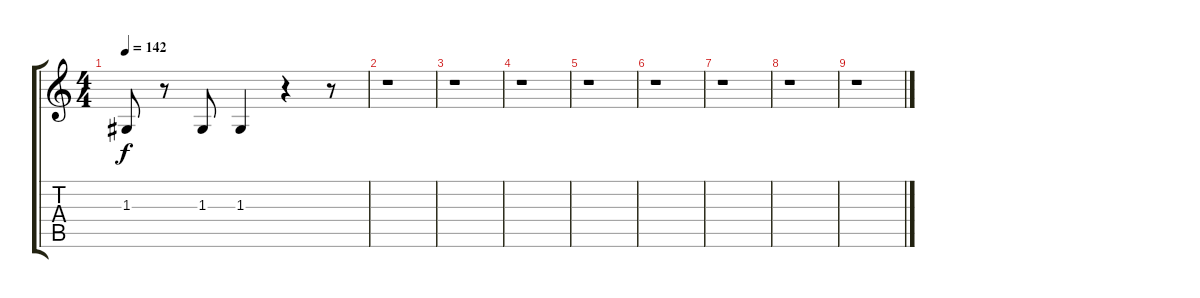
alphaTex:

\track "" {instrument acousticgrandpiano}
\staff {score tabs}
\tuning (E4 B3 G3 D3 A2 E2) {hide}
\ts (4 4)
\tempo 142
\clef g2
\ks c
1.3.8{dy f} r.8 1.3.8 1.3.4 r.4 r.8 |
r.1 |
r.1 |
r.1 |
r.1 |
r.1 |
r.1 |
r.1 |
r.1
